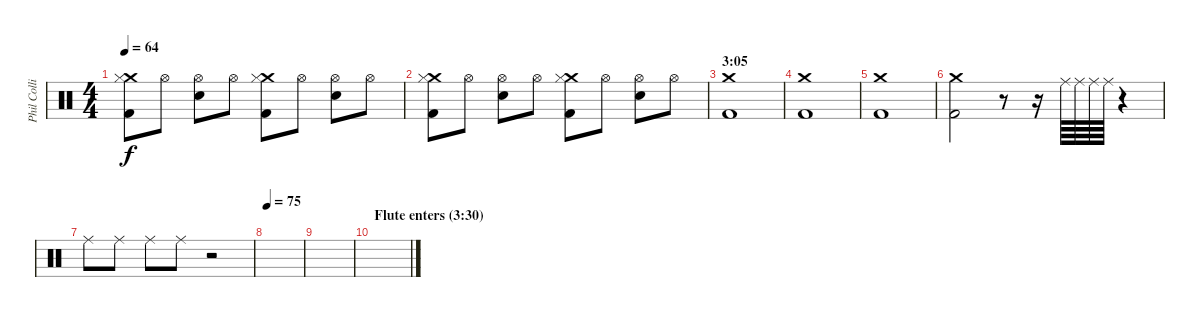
\track ("Phil Collins (drums)" "Phil Colli") {instrument percussion}
\staff {score}
\articulation defaults
\ts (4 4)
\tempo 64
\clef neutral
\ks c
("Crash medium (hit)" "Hi-Hat (closed)" "Kick (hit) 2").8{dy f} "Hi-Hat (open)".8 ("Hi-Hat (open)" "Electric Snare (hit)").8 "Hi-Hat (open)".8 ("Crash medium (hit)" "Hi-Hat (closed)" "Kick (hit) 2").8 "Hi-Hat (open)".8 ("Hi-Hat (open)" "Electric Snare (hit)").8 "Hi-Hat (open)".8 |
("Crash medium (hit)" "Hi-Hat (closed)" "Kick (hit) 2").8 "Hi-Hat (open)".8 ("Hi-Hat (open)" "Electric Snare (hit)").8 "Hi-Hat (open)".8 ("Crash medium (hit)" "Hi-Hat (closed)" "Kick (hit) 2").8 "Hi-Hat (open)".8 ("Hi-Hat (open)" "Electric Snare (hit)").8 "Hi-Hat (open)".8 |
\section ("" "3:05")
("Crash medium (hit)" "Kick (hit) 2").1 |
("Crash medium (hit)" "Kick (hit) 2").1 |
("Crash medium (hit)" "Kick (hit) 2").1 |
("Crash medium (hit)" "Kick (hit) 2").2 r.8 r.16 "Ride (middle)".64 "Ride (middle)".64 "Ride (middle)".64 "Ride (middle)".64 r.4 |
"Ride (middle)".8 "Ride (middle)".8 "Ride (middle)".8 "Ride (middle)".8 r.2 |
\tempo 75
|
|
\section ("" "Flute enters (3:30)")
